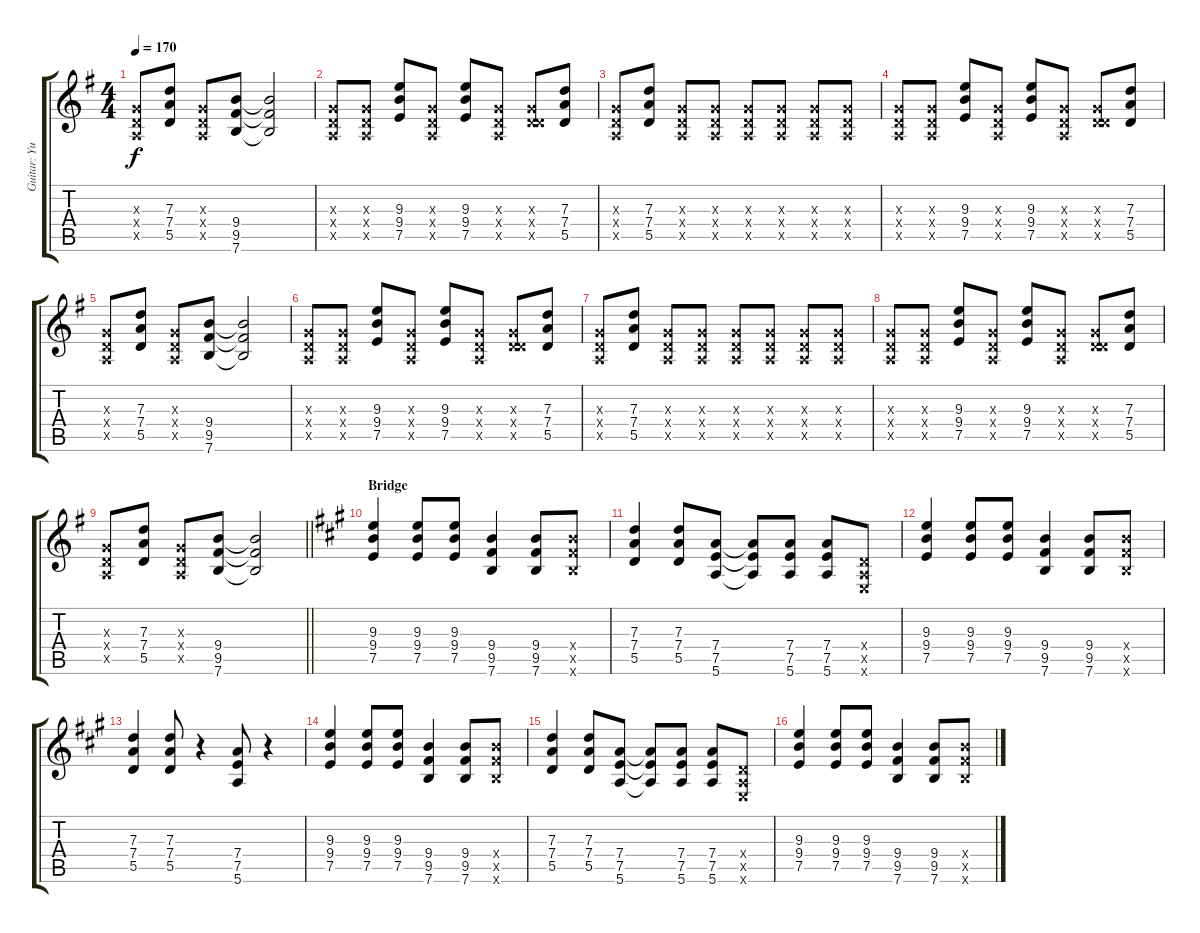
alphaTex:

\track ("Guitar: Yui Hirasawa" "Guitar: Yu") {instrument overdrivenguitar}
\staff {score tabs}
\tuning (E4 B3 G3 D3 A2 E2) {hide}
\ts (4 4)
\tempo 170
\clef g2
\ks g
(0.3{x} 0.4{x} 0.5{x}).8{dy f} (7.3 7.4 5.5).8 (0.3{x} 0.4{x} 0.5{x}).8 (9.4 9.5 7.6).8 (9.4{t} 9.5{t} 7.6{t}).2 |
(0.3{x} 0.4{x} 0.5{x}).8 (0.3{x} 0.4{x} 0.5{x}).8 (9.3 9.4 7.5).8 (0.3{x} 0.4{x} 0.5{x}).8 (9.3 9.4 7.5).8 (0.3{x} 0.4{x} 0.5{x}).8 (0.3{x} 0.4{x} 5.5{x}).8 (7.3 7.4 5.5).8 |
(0.3{x} 0.4{x} 0.5{x}).8 (7.3 7.4 5.5).8 (0.3{x} 0.4{x} 0.5{x}).8 (0.3{x} 0.4{x} 0.5{x}).8 (0.3{x} 0.4{x} 0.5{x}).8 (0.3{x} 0.4{x} 0.5{x}).8 (0.3{x} 0.4{x} 0.5{x}).8 (0.3{x} 0.4{x} 0.5{x}).8 |
(0.3{x} 0.4{x} 0.5{x}).8 (0.3{x} 0.4{x} 0.5{x}).8 (9.3 9.4 7.5).8 (0.3{x} 0.4{x} 0.5{x}).8 (9.3 9.4 7.5).8 (0.3{x} 0.4{x} 0.5{x}).8 (0.3{x} 0.4{x} 5.5{x}).8 (7.3 7.4 5.5).8 |
(0.3{x} 0.4{x} 0.5{x}).8 (7.3 7.4 5.5).8 (0.3{x} 0.4{x} 0.5{x}).8 (9.4 9.5 7.6).8 (9.4{t} 9.5{t} 7.6{t}).2 |
(0.3{x} 0.4{x} 0.5{x}).8 (0.3{x} 0.4{x} 0.5{x}).8 (9.3 9.4 7.5).8 (0.3{x} 0.4{x} 0.5{x}).8 (9.3 9.4 7.5).8 (0.3{x} 0.4{x} 0.5{x}).8 (0.3{x} 0.4{x} 5.5{x}).8 (7.3 7.4 5.5).8 |
(0.3{x} 0.4{x} 0.5{x}).8 (7.3 7.4 5.5).8 (0.3{x} 0.4{x} 0.5{x}).8 (0.3{x} 0.4{x} 0.5{x}).8 (0.3{x} 0.4{x} 0.5{x}).8 (0.3{x} 0.4{x} 0.5{x}).8 (0.3{x} 0.4{x} 0.5{x}).8 (0.3{x} 0.4{x} 0.5{x}).8 |
(0.3{x} 0.4{x} 0.5{x}).8 (0.3{x} 0.4{x} 0.5{x}).8 (9.3 9.4 7.5).8 (0.3{x} 0.4{x} 0.5{x}).8 (9.3 9.4 7.5).8 (0.3{x} 0.4{x} 0.5{x}).8 (0.3{x} 0.4{x} 5.5{x}).8 (7.3 7.4 5.5).8 |
\barLineRight lightlight
(0.3{x} 0.4{x} 0.5{x}).8 (7.3 7.4 5.5).8 (0.3{x} 0.4{x} 0.5{x}).8 (9.4 9.5 7.6).8 (9.4{t} 9.5{t} 7.6{t}).2 |
\section ("" "Bridge")
\ks a
(9.3 9.4 7.5).4{volume 13 balance 0 instrument overdrivenguitar} (9.3 9.4 7.5).8 (9.3 9.4 7.5).8 (9.4 9.5 7.6).4 (9.4 9.5 7.6).8 (9.4{x} 9.5{x} 7.6{x}).8 |
(7.3 7.4 5.5).4 (7.3 7.4 5.5).8 (7.4 7.5 5.6).8 (7.4{t} 7.5{t} 5.6{t}).8 (7.4 7.5 5.6).8 (7.4 7.5 5.6).8 (0.4{x} 0.5{x} 0.6{x}).8 |
(9.3 9.4 7.5).4 (9.3 9.4 7.5).8 (9.3 9.4 7.5).8 (9.4 9.5 7.6).4 (9.4 9.5 7.6).8 (9.4{x} 9.5{x} 7.6{x}).8 |
(7.3 7.4 5.5).4 (7.3 7.4 5.5).8 r.4 (7.4 7.5 5.6).8 r.4 |
(9.3 9.4 7.5).4 (9.3 9.4 7.5).8 (9.3 9.4 7.5).8 (9.4 9.5 7.6).4 (9.4 9.5 7.6).8 (9.4{x} 9.5{x} 7.6{x}).8 |
(7.3 7.4 5.5).4 (7.3 7.4 5.5).8 (7.4 7.5 5.6).8 (7.4{t} 7.5{t} 5.6{t}).8 (7.4 7.5 5.6).8 (7.4 7.5 5.6).8 (0.4{x} 0.5{x} 0.6{x}).8 |
(9.3 9.4 7.5).4 (9.3 9.4 7.5).8 (9.3 9.4 7.5).8 (9.4 9.5 7.6).4 (9.4 9.5 7.6).8 (9.4{x} 9.5{x} 7.6{x}).8
